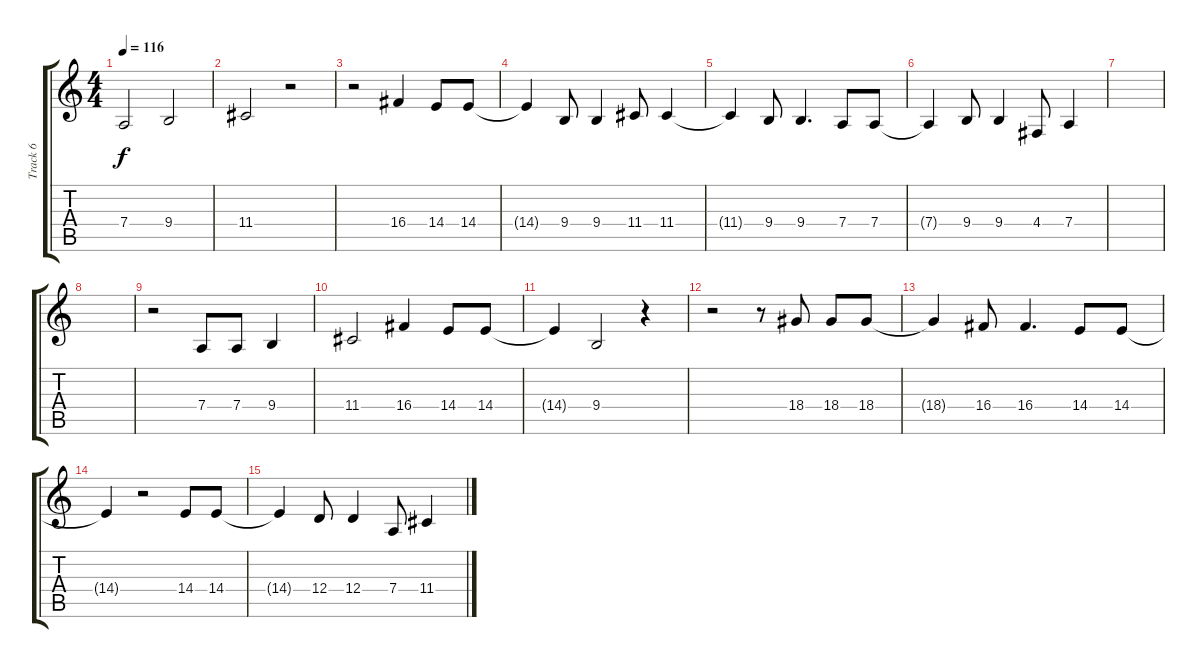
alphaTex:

\track ("Track 6" "Track 6") {instrument baritonesax}
\staff {score tabs}
\tuning (E4 B3 G3 D3 A2 E2) {hide}
\ts (4 4)
\tempo 116
\clef g2
\ks c
7.4.2{dy f} 9.4.2 |
11.4.2 r.2 |
r.2 16.4.4 14.4.8 14.4.8 |
14.4{t}.4 9.4.8 9.4.4 11.4.8 11.4.4 |
11.4{t}.4 9.4.8 9.4.4{d} 7.4.8 7.4.8 |
7.4{t}.4 9.4.8 9.4.4 4.4.8 7.4.4 |
|
|
r.2 7.4.8 7.4.8 9.4.4 |
11.4.2 16.4.4 14.4.8 14.4.8 |
14.4{t}.4 9.4.2 r.4 |
r.2 r.8 18.4.8 18.4.8 18.4.8 |
18.4{t}.4 16.4.8 16.4.4{d} 14.4.8 14.4.8 |
14.4{t}.4 r.2 14.4.8 14.4.8 |
14.4{t}.4 12.4.8 12.4.4 7.4.8 11.4.4
